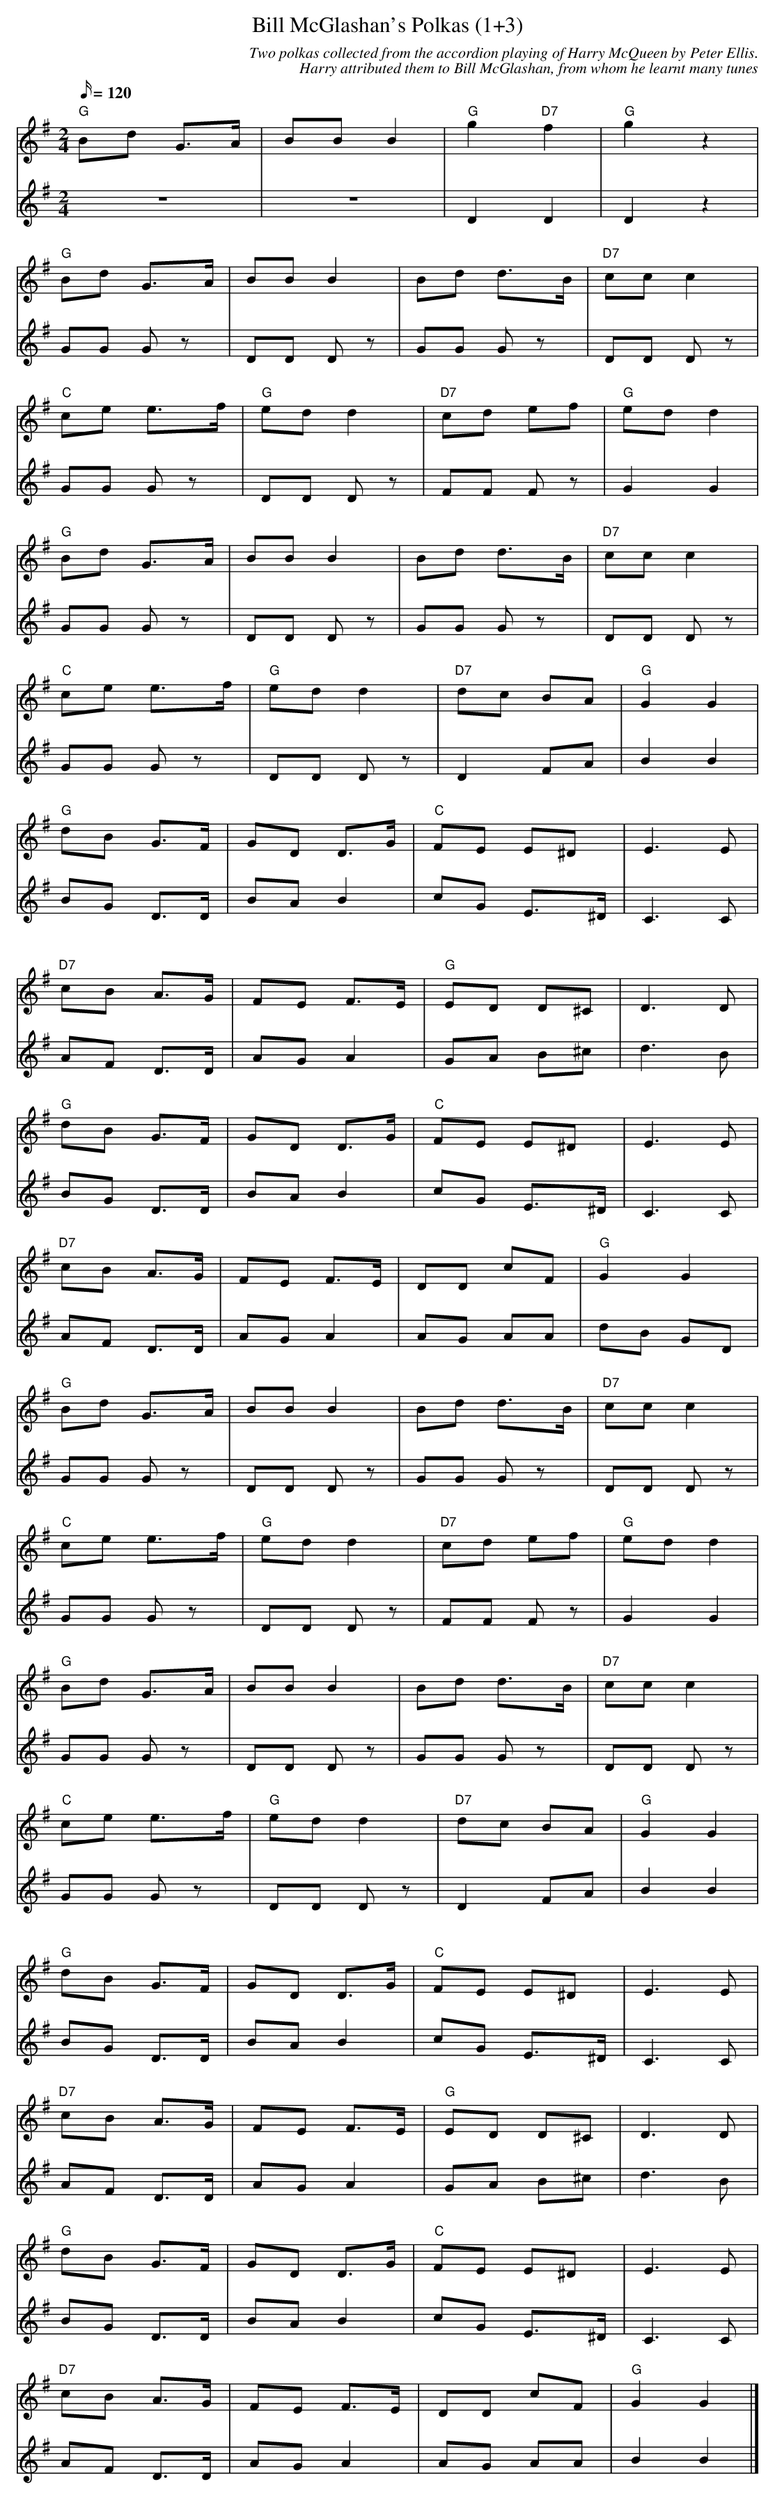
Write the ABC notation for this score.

X:1
T:Bill McGlashan's Polkas (1+3)
M:2/4
L:1/16
Q:120
C:Two polkas collected from the accordion playing of Harry McQueen by Peter Ellis.
C:Harry attributed them to Bill McGlashan, from whom he learnt many tunes
K:G
V:1
"G"B2d2 G3A|B2B2B4|"G"g4"D7"f4|"G"g4z4|
"G"B2d2 G3A|B2B2B4|B2d2 d3B|"D7"c2c2 c4|
"C"c2e2 e3f|"G"e2d2 d4|"D7"c2d2 e2f2|"G"e2d2 d4|
"G"B2d2 G3A|B2B2B4|B2d2 d3B|"D7"c2c2 c4|
"C"c2e2 e3f|"G"e2d2 d4|"D7"d2c2 B2A2|"G"G4G4|
"G"d2B2 G3F|G2D2 D3G|"C"F2E2 E2^D2|E6E2|
"D7"c2B2 A3G|F2E2 F3E|"G"E2D2 D2^C2|D6D2|
"G"d2B2 G3F|G2D2 D3G|"C"F2E2 E2^D2|E6E2|
"D7"c2B2 A3G|F2E2 F3E|D2D2 c2F2|"G"G4G4|
"G"B2d2 G3A|B2B2B4|B2d2 d3B|"D7"c2c2 c4|
"C"c2e2 e3f|"G"e2d2 d4|"D7"c2d2 e2f2|"G"e2d2 d4|
"G"B2d2 G3A|B2B2B4|B2d2 d3B|"D7"c2c2 c4|
"C"c2e2 e3f|"G"e2d2 d4|"D7"d2c2 B2A2|"G"G4G4|
"G"d2B2 G3F|G2D2 D3G|"C"F2E2 E2^D2|E6E2|
"D7"c2B2 A3G|F2E2 F3E|"G"E2D2 D2^C2|D6D2|
"G"d2B2 G3F|G2D2 D3G|"C"F2E2 E2^D2|E6E2|
"D7"c2B2 A3G|F2E2 F3E|D2D2 c2F2|"G"G4G4|]
V:3
Z2|D4D4|D4z4|
G2G2 G2z2|D2D2 D2z2|G2G2 G2z2|D2D2 D2z2|
G2G2 G2z2|D2D2 D2z2|F2F2 F2z2|G4G4|
G2G2 G2z2|D2D2 D2z2|G2G2 G2z2|D2D2 D2z2|
G2G2 G2z2|D2D2 D2z2|D4F2A2|B4B4|
B2G2 D3D|B2A2 B4|c2G2 E3^D|C6 C2|
A2F2 D3D|A2G2A4|G2A2 B2^c2|d6 B2|
B2G2 D3D|B2A2 B4|c2G2 E3^D|C6 C2|
A2F2 D3D|A2G2A4|A2G2 A2A2|d2B2 G2D2|
G2G2 G2z2|D2D2 D2z2|G2G2 G2z2|D2D2 D2z2|
G2G2 G2z2|D2D2 D2z2|F2F2 F2z2|G4G4|
G2G2 G2z2|D2D2 D2z2|G2G2 G2z2|D2D2 D2z2|
G2G2 G2z2|D2D2 D2z2|D4F2A2|B4B4|
B2G2 D3D|B2A2 B4|c2G2 E3^D|C6 C2|
A2F2 D3D|A2G2A4|G2A2 B2^c2|d6 B2|
B2G2 D3D|B2A2 B4|c2G2 E3^D|C6 C2|
A2F2 D3D|A2G2A4|A2G2 A2A2|B4 B4|]
